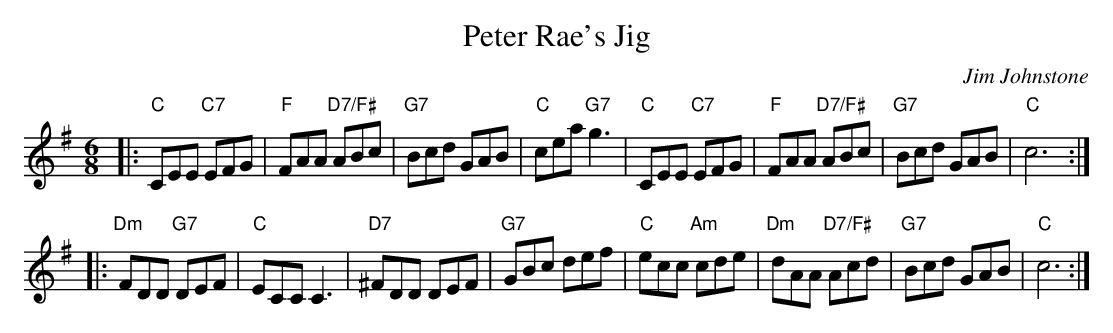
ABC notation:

X:1
T: Peter Rae's Jig
C: Jim Johnstone
M: 6/8
L: 1/8
K:  G
|: "C"CEE "C7"EFG | "F"FAA "D7/F#"ABc | "G7"Bcd GAB | "C"cea "G7"g3 \
| "C"CEE "C7"EFG | "F"FAA "D7/F#"ABc | "G7"Bcd GAB | "C"c6 :|
|: "Dm"FDD "G7"DEF | "C"ECC C3 | "D7"^FDD DEF | "G7"GBc def \
| "C"ecc "Am"cde | "Dm"dAA "D7/F#"Acd | "G7"Bcd GAB | "C"c6 :|
